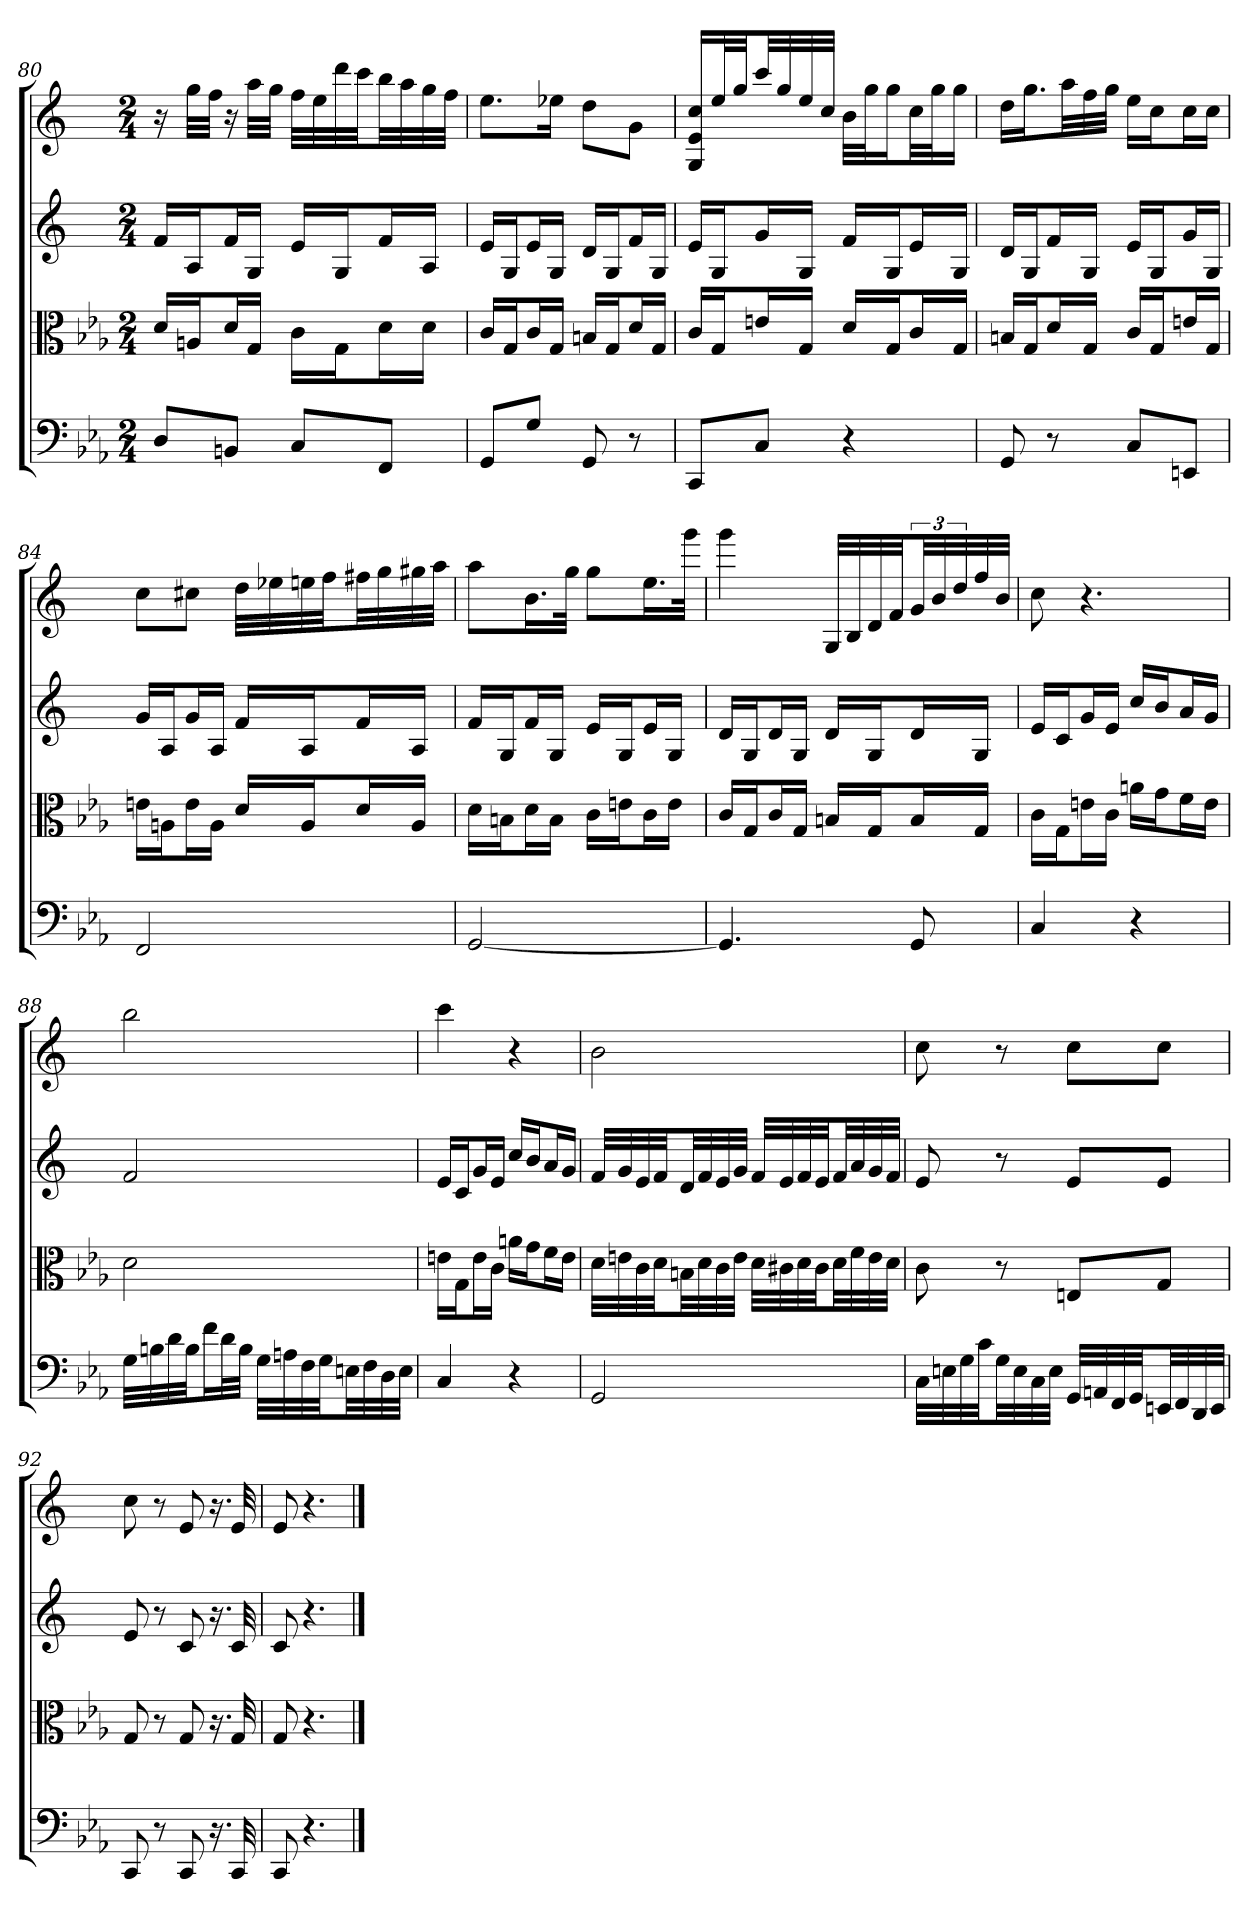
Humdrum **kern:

**kern	**kern	**kern	**kern
*part4	*part3	*part2	*part1
*staff4	*staff3	*staff2	*staff1
*clefF4	*clefC3	*	*
*k[b-e-a-]	*k[b-e-a-]	*k[]	*k[]
*	*	*C:	*C:
*M2/4	*M2/4	*M2/4	*M2/4
=80	=80	=80	=80
8D/L	16d/LL	16fLL	16r
.	16An/J	16AJ	32ggLLL
.	.	.	32ffJJJ
8BBn/J	16d/L	16fL	16r
.	16G/JJ	16GJJ	32aaLLL
.	.	.	32ggJJJ
8C/L	16c\LL	16eLL	32ffLLL
.	.	.	32ee
.	16G\J	16GJ	32ddd
.	.	.	32cccJJ
8FF/J	16d\L	16fL	32bbLL
.	.	.	32aa
.	16d\JJ	16AJJ	32gg
.	.	.	32ffJJJ
=81	=81	=81	=81
8GG/L	16c/LL	16eLL	8.eeL
.	16G/J	16GJ	.
8G/J	16c/L	16eL	.
.	16G/JJ	16GJJ	16ee-XJk
8GG	16Bn/LL	16dLL	8ddL
.	16G/J	16GJ	.
8r	16d/L	16fL	8gJ
.	16G/JJ	16GJJ	.
=82	=82	=82	=82
8CC/L	16c/LL	16eLL	16G 16e 16ccLL
.	16G/J	16GJ	32eeL
.	.	.	32ggJJ
8C/J	16en/L	16gL	32cccLL
.	.	.	32gg
.	16G/JJ	16GJJ	32ee
.	.	.	32ccJJJ
4r	16d/LL	16fLL	32bLLL
.	.	.	32ggJ
.	16G/J	16GJ	16ggJ
.	16c/L	16eL	32ccLL
.	.	.	32ggJ
.	16G/JJ	16GJJ	16ggJJ
=83	=83	=83	=83
8GG	16Bn/LL	16dLL	16ddLL
.	16G/J	16GJ	16.ggJ
8r	16d/L	16fL	.
.	.	.	32aaLL
.	16G/JJ	16GJJ	32ff
.	.	.	32ggJJJ
8C/L	16c/LL	16eLL	16eeLL
.	16G/J	16GJ	16ccJ
8EEn/J	16en/L	16gL	16ccL
.	16G/JJ	16GJJ	16ccJJ
=84	=84	=84	=84
2FF	16en\LL	16gLL	8ccL
.	16An\J	16AJ	.
.	16e\L	16gL	8cc#XJ
.	16A\JJ	16AJJ	.
.	16d/LL	16fLL	32ddLLL
.	.	.	32ee-X
.	16A/J	16AJ	32een
.	.	.	32ffJJ
.	16d/L	16fL	32ff#XLL
.	.	.	32gg
.	16A/JJ	16AJJ	32gg#X
.	.	.	32aaJJJ
=85	=85	=85	=85
[2GG	16d\LL	16fLL	8aaL
.	16Bn\J	16GJ	.
.	16d\L	16fL	16.bL
.	16B\JJ	16GJJ	.
.	.	.	32ggJJk
.	16c\LL	16eLL	8ggL
.	16en\J	16GJ	.
.	16c\L	16eL	16.eeL
.	16e\JJ	16GJJ	.
.	.	.	32gggJJk
=86	=86	=86	=86
4.GG]	16c/LL	16dLL	4ggg
.	16G/J	16GJ	.
.	16c/L	16dL	.
.	16G/JJ	16GJJ	.
.	16Bn/LL	16dLL	32GLLL
.	.	.	32B
.	16G/J	16GJ	32d
.	.	.	32fJJ
8GG	16B/L	16dL	48gLL
.	.	.	48b
.	.	.	48dd
.	16G/JJ	16GJJ	32ff
.	.	.	32bJJJ
=87	=87	=87	=87
4C	16c\LL	16eLL	8cc
.	16G\J	16cJ	.
.	16en\L	16gL	4.r
.	16c\JJ	16eJJ	.
4r	16an\LL	16ccLL	.
.	16g\J	16bJ	.
.	16f\L	16aL	.
.	16e\JJ	16gJJ	.
=88	=88	=88	=88
32G\LLL	2d	2f	2bb
32Bn\	.	.	.
32d\	.	.	.
32B\JJ	.	.	.
16f\L	.	.	.
32d\L	.	.	.
32B\JJJ	.	.	.
32G\LLL	.	.	.
32An\	.	.	.
32F\	.	.	.
32G\JJ	.	.	.
32En\LL	.	.	.
32F\	.	.	.
32D\	.	.	.
32E\JJJ	.	.	.
=89	=89	=89	=89
4C	16en\LL	16eLL	4ccc
.	16G\J	16cJ	.
.	16e\L	16gL	.
.	16c\JJ	16eJJ	.
4r	16an\LL	16ccLL	4r
.	16g\J	16bJ	.
.	16f\L	16aL	.
.	16e\JJ	16gJJ	.
=90	=90	=90	=90
2GG	32d\LLL	32fLLL	2b
.	32en\	32g	.
.	32c\	32e	.
.	32d\JJ	32fJJ	.
.	32Bn\LL	32dLL	.
.	32d\	32f	.
.	32c\	32e	.
.	32e\JJJ	32gJJJ	.
.	32d\LLL	32fLLL	.
.	32c#X\	32e	.
.	32d\	32f	.
.	32c#\JJ	32eJJ	.
.	32d\LL	32fLL	.
.	32f\	32a	.
.	32e\	32g	.
.	32d\JJJ	32fJJJ	.
=91	=91	=91	=91
32C\LLL	8c	8e	8cc
32En\	.	.	.
32G\	.	.	.
32c\JJ	.	.	.
32G\LL	8r	8r	8r
32E\	.	.	.
32C\	.	.	.
32E\JJJ	.	.	.
32GG/LLL	8En/L	8eL	8ccL
32AAn/	.	.	.
32FF/	.	.	.
32GG/JJ	.	.	.
32EEn/LL	8G/J	8eJ	8ccJ
32FF/	.	.	.
32DD/	.	.	.
32EE/JJJ	.	.	.
=92	=92	=92	=92
8CC	8G	8e	8cc
8r	8r	8r	8r
8CC	8G	8c	8e
16.r	16.r	16.r	16.r
32CC	32G	32c	32e
=93	=93	=93	=93
8CC	8G	8c	8e
4.r	4.r	4.r	4.r
==	==	==	==
*-	*-	*-	*-
